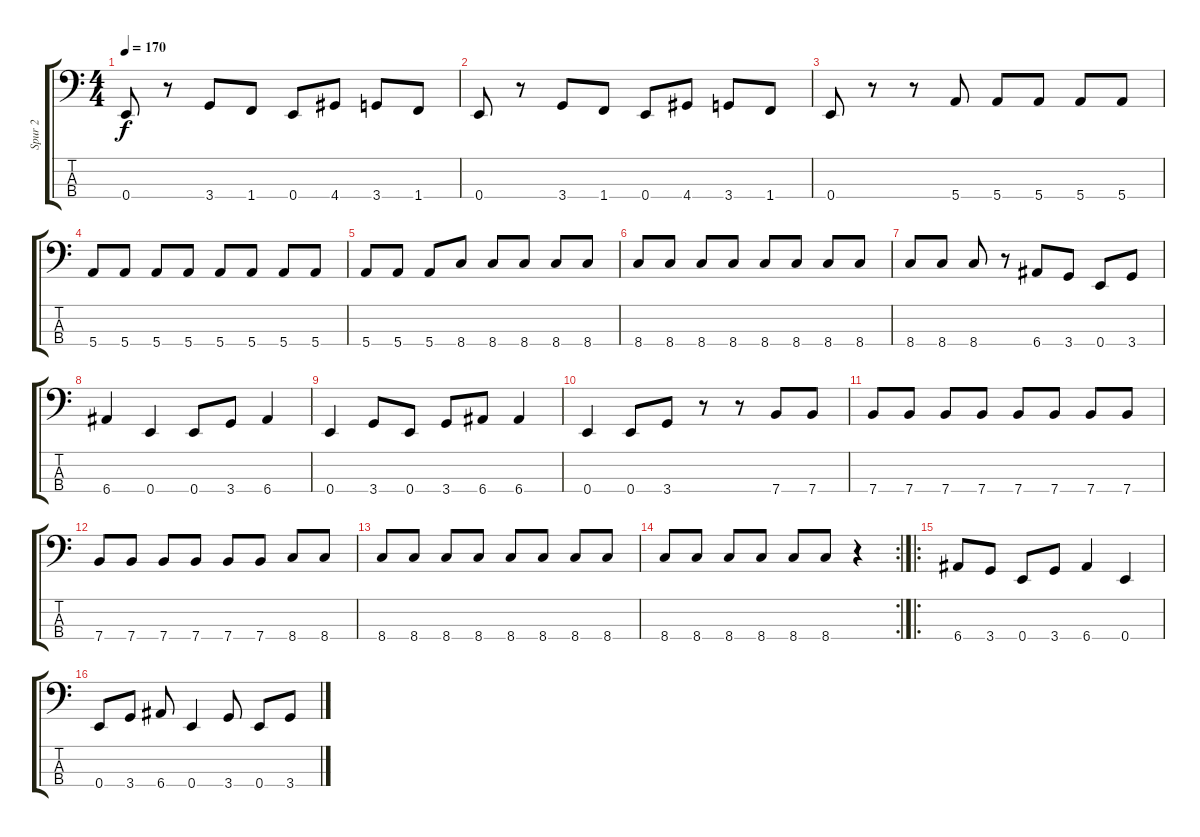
\track ("Spur 2" "Spur 2") {instrument electricbasspick}
\staff {score tabs}
\tuning (G2 D2 A1 E1) {hide}
\ts (4 4)
\tempo 170
\clef f4
\ks c
0.4.8{dy f} r.8 3.4.8 1.4.8 0.4.8 4.4.8 3.4.8 1.4.8 |
0.4.8 r.8 3.4.8 1.4.8 0.4.8 4.4.8 3.4.8 1.4.8 |
0.4.8 r.8 r.8 5.4.8 5.4.8 5.4.8 5.4.8 5.4.8 |
5.4.8 5.4.8 5.4.8 5.4.8 5.4.8 5.4.8 5.4.8 5.4.8 |
5.4.8 5.4.8 5.4.8 8.4.8 8.4.8 8.4.8 8.4.8 8.4.8 |
8.4.8 8.4.8 8.4.8 8.4.8 8.4.8 8.4.8 8.4.8 8.4.8 |
8.4.8 8.4.8 8.4.8 r.8 6.4.8 3.4.8 0.4.8 3.4.8 |
6.4.4 0.4.4 0.4.8 3.4.8 6.4.4 |
0.4.4 3.4.8 0.4.8 3.4.8 6.4.8 6.4.4 |
0.4.4 0.4.8 3.4.8 r.8 r.8 7.4.8 7.4.8 |
7.4.8 7.4.8 7.4.8 7.4.8 7.4.8 7.4.8 7.4.8 7.4.8 |
7.4.8 7.4.8 7.4.8 7.4.8 7.4.8 7.4.8 8.4.8 8.4.8 |
8.4.8 8.4.8 8.4.8 8.4.8 8.4.8 8.4.8 8.4.8 8.4.8 |
\rc 2
8.4.8 8.4.8 8.4.8 8.4.8 8.4.8 8.4.8 r.4 |
\ro
6.4.8 3.4.8 0.4.8 3.4.8 6.4.4 0.4.4 |
0.4.8 3.4.8 6.4.8 0.4.4 3.4.8 0.4.8 3.4.8
